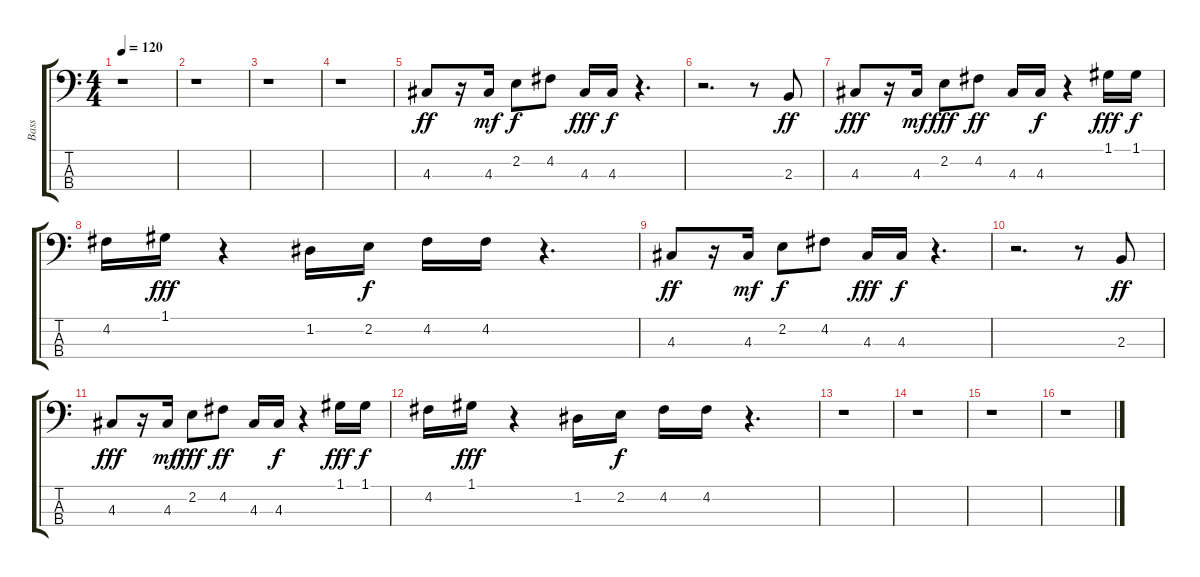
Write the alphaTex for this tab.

\track ("Bass" "Bass") {instrument fretlessbass}
\staff {score tabs}
\tuning (G2 D2 A1 E1) {hide}
\ts (4 4)
\tempo 120
\clef f4
\ks c
r.1{dy ff instrument fretlessbass} |
r.1 |
r.1 |
r.1 |
4.3.8 r.16 4.3.16{dy mf} 2.2.8{dy f} 4.2.8 4.3.16{dy fff} 4.3.16{dy f} r.4{d} |
r.2{d} r.8 2.3.8{dy ff} |
4.3.8{dy fff} r.16 4.3.16{dy mf} 2.2.8{dy fff} 4.2.8{dy ff} 4.3.16 4.3.16{dy f} r.4 1.1.16{dy fff} 1.1.16{dy f} |
4.2.16 1.1.16{dy fff} r.4 1.2.16 2.2.16{dy f} 4.2.16 4.2.16 r.4{d} |
4.3.8{dy ff} r.16 4.3.16{dy mf} 2.2.8{dy f} 4.2.8 4.3.16{dy fff} 4.3.16{dy f} r.4{d} |
r.2{d} r.8 2.3.8{dy ff} |
4.3.8{dy fff} r.16 4.3.16{dy mf} 2.2.8{dy fff} 4.2.8{dy ff} 4.3.16 4.3.16{dy f} r.4 1.1.16{dy fff} 1.1.16{dy f} |
4.2.16 1.1.16{dy fff} r.4 1.2.16 2.2.16{dy f} 4.2.16 4.2.16 r.4{d} |
r.1 |
r.1 |
r.1 |
r.1
